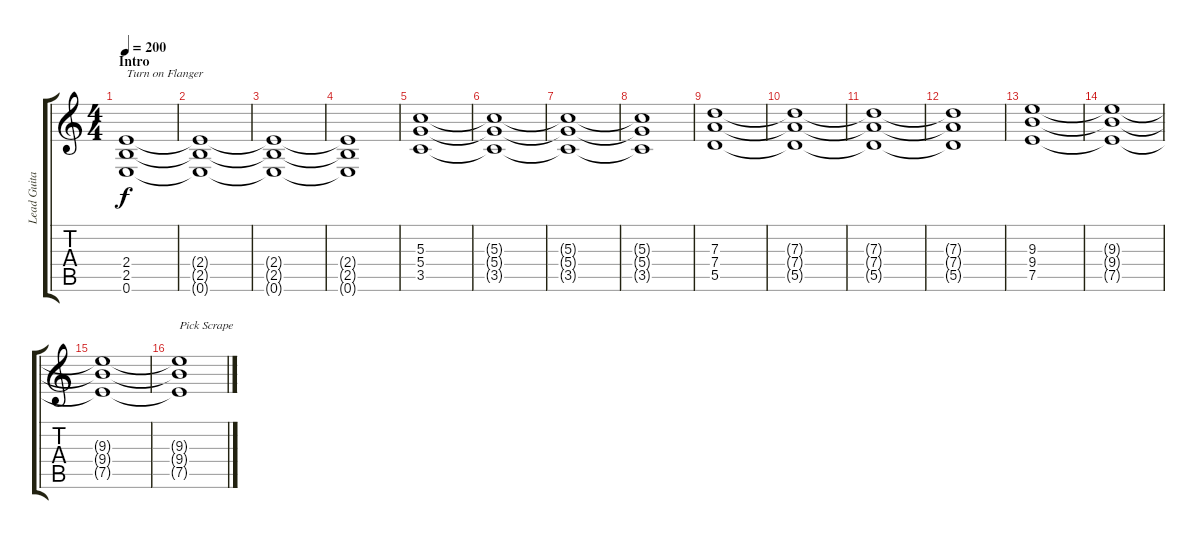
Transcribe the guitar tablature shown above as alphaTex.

\track ("Lead Guitar" "Lead Guita") {instrument distortionguitar}
\staff {score tabs}
\tuning (E4 B3 G3 D3 A2 E2) {hide}
\ts (4 4)
\section ("" "Intro")
\tempo 200
\clef g2
\ks c
(2.4 2.5 0.6).1{txt "Turn on Flanger" dy f instrument distortionguitar} |
(2.4{t} 2.5{t} 0.6{t}).1 |
(2.4{t} 2.5{t} 0.6{t}).1 |
(2.4{t} 2.5{t} 0.6{t}).1 |
(5.3 5.4 3.5).1 |
(5.3{t} 5.4{t} 3.5{t}).1 |
(5.3{t} 5.4{t} 3.5{t}).1 |
(5.3{t} 5.4{t} 3.5{t}).1 |
(7.3 7.4 5.5).1 |
(7.3{t} 7.4{t} 5.5{t}).1 |
(7.3{t} 7.4{t} 5.5{t}).1 |
(7.3{t} 7.4{t} 5.5{t}).1 |
(9.3 9.4 7.5).1 |
(9.3{t} 9.4{t} 7.5{t}).1 |
(9.3{t} 9.4{t} 7.5{t}).1 |
(9.3{t} 9.4{t} 7.5{t}).1{txt "Pick Scrape"}
